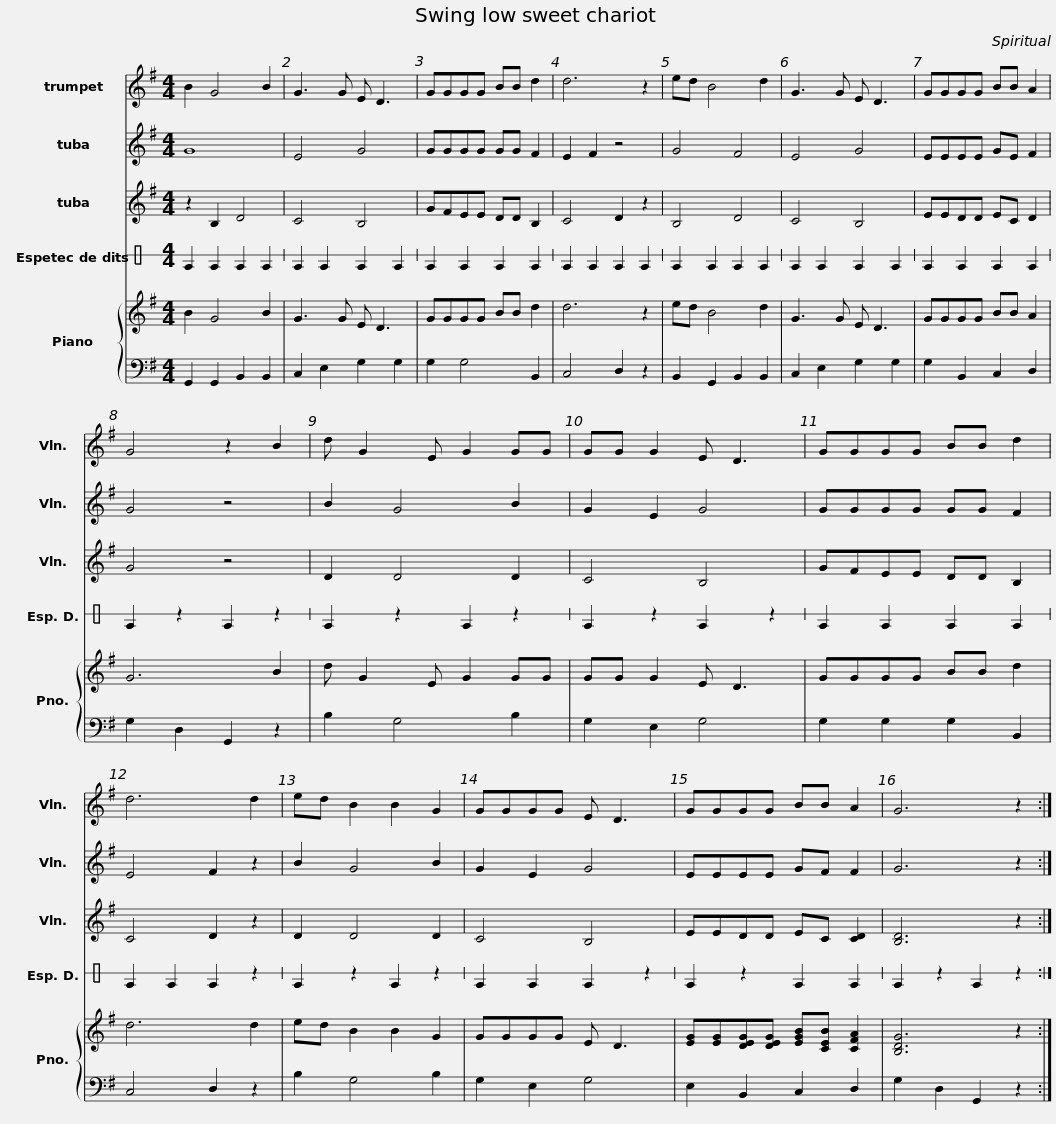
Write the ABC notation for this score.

X:1
%%score 1 2 3 4 { 5 | 6 }
L:1/8
M:4/4
I:linebreak $
K:G
V:1 treble
V:2 treble
V:3 treble
V:4 perc stafflines=1
K:none
V:5 treble
V:6 bass
V:1
 B2 G4 B2 | G3 G E D3 | GGGG BB d2 | d6 z2 | ed B4 d2 | %5
 G3 G E D3 |$ GGGG BB A2 | G4 z2 B2 | d G2 E G2 GG | GG G2 E D3 | %10
 GGGG BB d2 | d6 d2 |$ ed B2 B2 G2 | GGGG E D3 | GGGG BB A2 | %15
 G6 z2 :| %16
V:2
 G8 | E4 G4 | GGGG GG F2 | E2 F2 z4 | G4 F4 | %5
 E4 G4 |$ EEEE GE F2 | G4 z4 | B2 G4 B2 | G2 E2 G4 | %10
 GGGG GG F2 | E4 F2 z2 |$ B2 G4 B2 | G2 E2 G4 | EEEE GF F2 | %15
 G6 z2 :| %16
V:3
 z2 B,2 D4 | C4 B,4 | GFEE DD B,2 | C4 D2 z2 | B,4 D4 | %5
 C4 B,4 |$ EEDD EC D2 | G4 z4 | D2 D4 D2 | C4 B,4 | %10
 GFEE DD B,2 | C4 D2 z2 |$ D2 D4 D2 | C4 B,4 | EEDD EC [CD]2 | %15
 [B,D]6 z2 :| %16
V:4
[K:C] E2 E2 E2 E2 | E2 E2 E2 E2 | E2 E2 E2 E2 | E2 E2 E2 E2 | E2 E2 E2 E2 | %5
 E2 E2 E2 E2 |$ E2 E2 E2 E2 | E2 z2 E2 z2 | E2 z2 E2 z2 | E2 z2 E2 z2 | %10
 E2 E2 E2 E2 | E2 E2 E2 z2 |$ E2 z2 E2 z2 | E2 E2 E2 z2 | E2 z2 E2 E2 | %15
 E2 z2 E2 z2 :| %16
V:5
 B2 G4 B2 | G3 G E D3 | GGGG BB d2 | d6 z2 | ed B4 d2 | %5
 G3 G E D3 |$ GGGG BB A2 | G6 B2 | d G2 E G2 GG | GG G2 E D3 | %10
 GGGG BB d2 | d6 d2 |$ ed B2 B2 G2 | GGGG E D3 | [EG][EG][DEG][DEG] [EGB][CEB] [CFA]2 | %15
 [B,DG]6 z2 :| %16
V:6
 G,,2 G,,2 B,,2 B,,2 | C,2 E,2 G,2 G,2 | G,2 G,4 B,,2 | C,4 D,2 z2 | B,,2 G,,2 B,,2 B,,2 | %5
 C,2 E,2 G,2 G,2 |$ G,2 B,,2 C,2 D,2 | G,2 D,2 G,,2 z2 | B,2 G,4 B,2 | G,2 E,2 G,4 | %10
 G,2 G,2 G,2 B,,2 | C,4 D,2 z2 |$ B,2 G,4 B,2 | G,2 E,2 G,4 | E,2 B,,2 C,2 D,2 | %15
 G,2 D,2 G,,2 z2 :| %16
